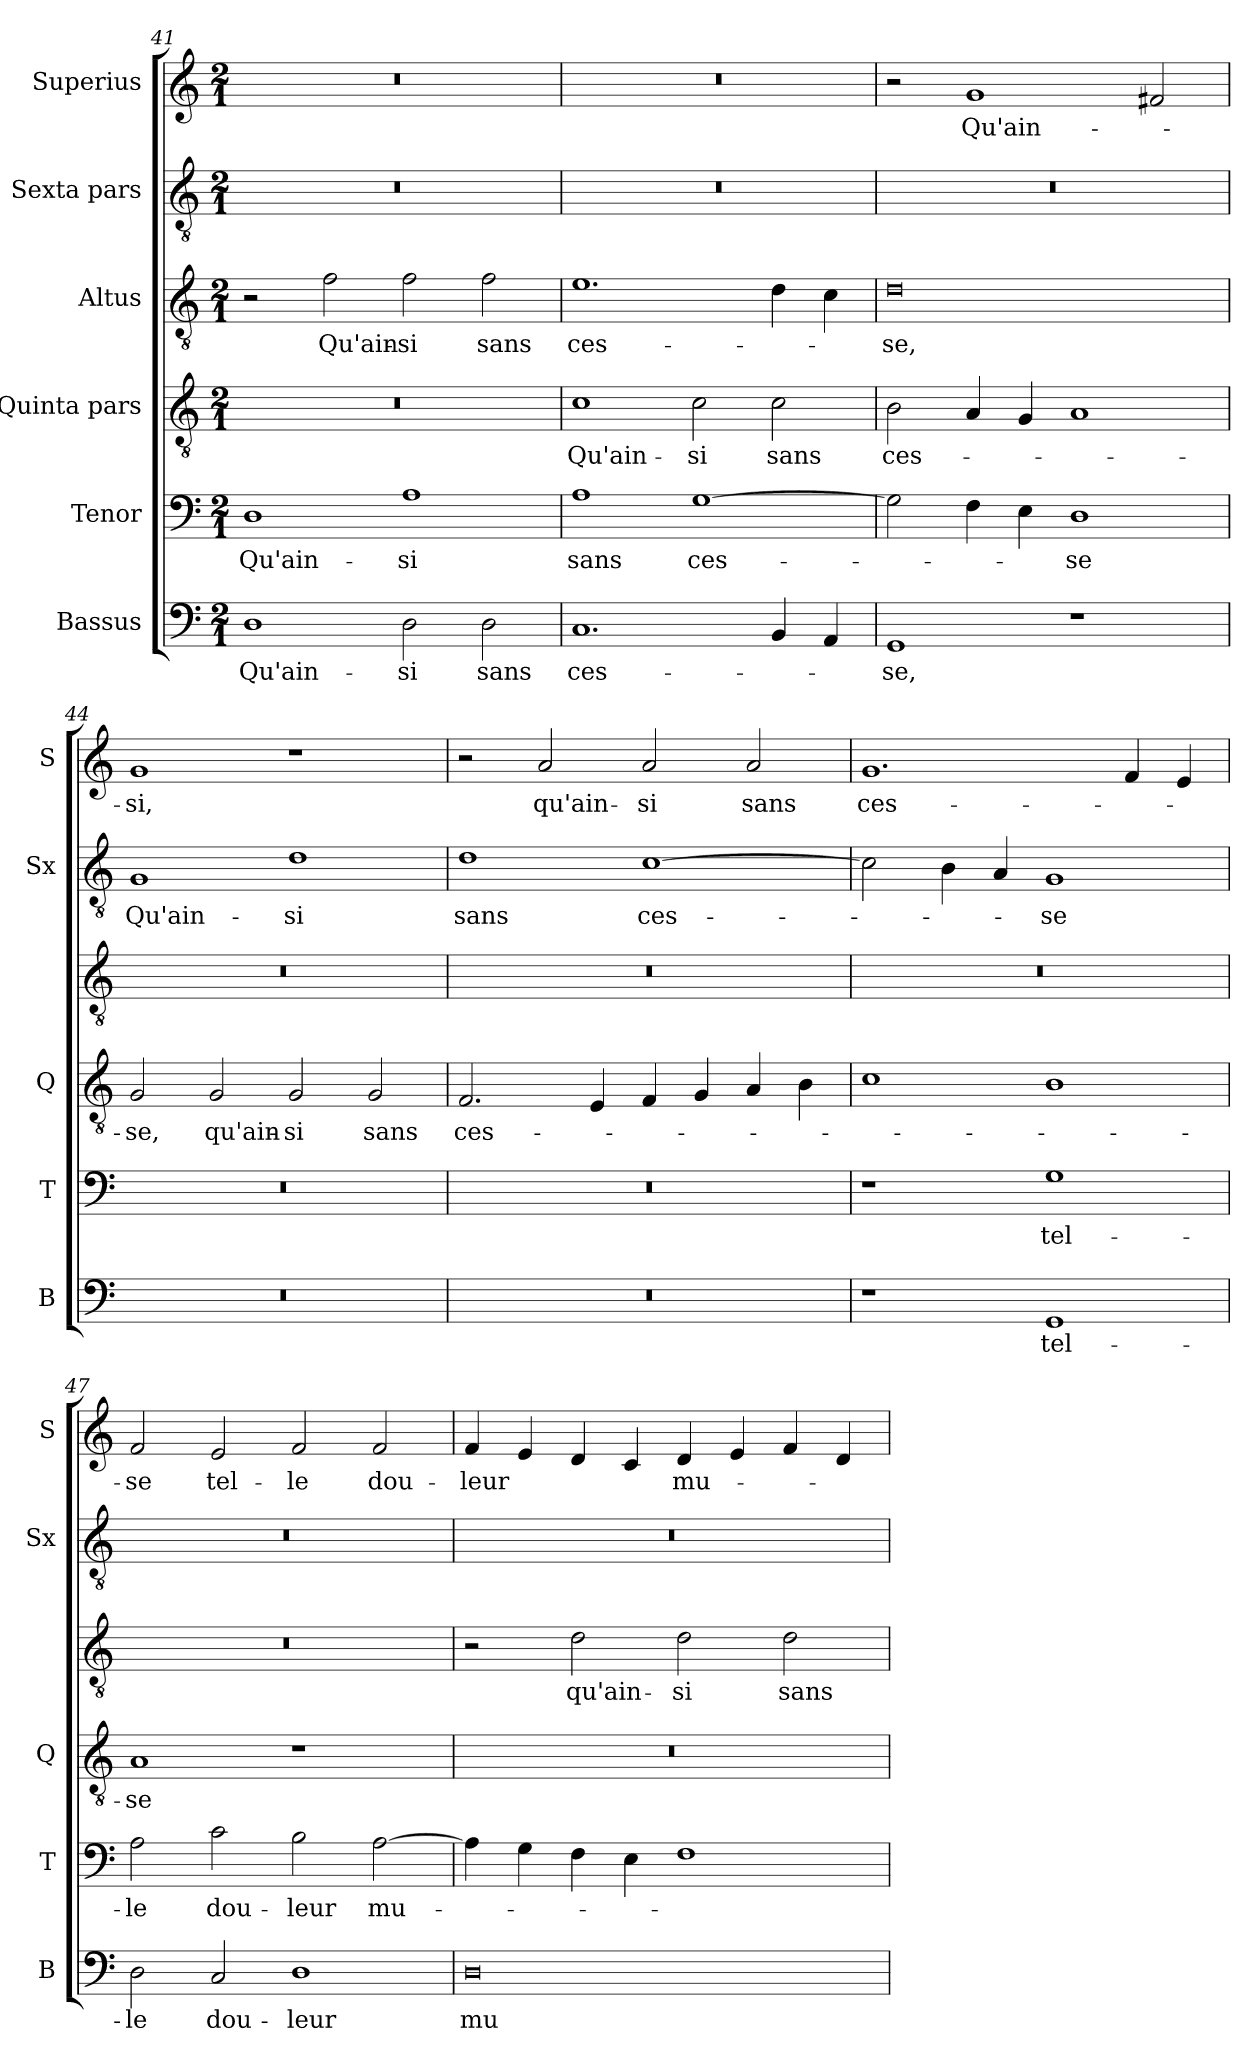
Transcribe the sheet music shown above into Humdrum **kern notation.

**kern	**text	**kern	**text	**kern	**text	**kern	**text	**kern	**text	**kern	**text
*part6	*part6	*part5	*part5	*part4	*part4	*part3	*part3	*part2	*part2	*part1	*part1
*staff6	*staff6	*staff5	*staff5	*staff4	*staff4	*staff3	*staff3	*staff2	*staff2	*staff1	*staff1
*I"Bassus	*	*I"Tenor	*	*I"Quinta pars	*	*I"Altus	*	*I"Sexta pars	*	*I"Superius	*
*I'B	*	*I'T	*	*I'Q	*	*	*	*I'Sx	*	*I'S	*
*clefF4	*	*clefF4	*	*clefGv2	*	*clefGv2	*	*clefGv2	*	*clefG2	*
*k[]	*	*k[]	*	*k[]	*	*k[]	*	*k[]	*	*k[]	*
*M2/1	*	*M2/1	*	*M2/1	*	*M2/1	*	*M2/1	*	*M2/1	*
=41	=41	=41	=41	=41	=41	=41	=41	=41	=41	=41	=41
1D	Qu'ain-	1D	Qu'ain-	0r	.	2r	.	0r	.	0r	.
.	.	.	.	.	.	2f\	Qu'ain-	.	.	.	.
2D\	-si	1A	-si	.	.	2f\	-si	.	.	.	.
2D\	sans	.	.	.	.	2f\	sans	.	.	.	.
=42	=42	=42	=42	=42	=42	=42	=42	=42	=42	=42	=42
1.C	ces-	1A	sans	1c	Qu'ain-	1.e	ces-	0r	.	0r	.
.	.	[1G	ces-	2c\	-si	.	.	.	.	.	.
4BB/	.	.	.	2c\	sans	4d\	.	.	.	.	.
4AA/	.	.	.	.	.	4c\	.	.	.	.	.
=43	=43	=43	=43	=43	=43	=43	=43	=43	=43	=43	=43
1GG	-se,	2G\]	.	2B\	ces-	0d	-se,	0r	.	2r	.
.	.	4F\	.	4A/	.	.	.	.	.	1g	Qu'ain-
.	.	4E\	.	4G/	.	.	.	.	.	.	.
1r	.	1D	-se	1A	.	.	.	.	.	.	.
.	.	.	.	.	.	.	.	.	.	2f#X/	.
=44	=44	=44	=44	=44	=44	=44	=44	=44	=44	=44	=44
0r	.	0r	.	2G/	-se,	0r	.	1G	Qu'ain-	1g	-si,
.	.	.	.	2G/	qu'ain-	.	.	.	.	.	.
.	.	.	.	2G/	-si	.	.	1d	-si	1r	.
.	.	.	.	2G/	sans	.	.	.	.	.	.
=45	=45	=45	=45	=45	=45	=45	=45	=45	=45	=45	=45
0r	.	0r	.	2.F/	ces-	0r	.	1d	sans	2r	.
.	.	.	.	.	.	.	.	.	.	2a/	qu'ain-
.	.	.	.	4E/	.	.	.	.	.	.	.
.	.	.	.	4F/	.	.	.	[1c	ces-	2a/	-si
.	.	.	.	4G/	.	.	.	.	.	.	.
.	.	.	.	4A/	.	.	.	.	.	2a/	sans
.	.	.	.	4B\	.	.	.	.	.	.	.
=46	=46	=46	=46	=46	=46	=46	=46	=46	=46	=46	=46
1r	.	1r	.	1c	.	0r	.	2c\]	.	1.g	ces-
.	.	.	.	.	.	.	.	4B\	.	.	.
.	.	.	.	.	.	.	.	4A/	.	.	.
1GG	tel-	1G	tel-	1B	.	.	.	1G	-se	.	.
.	.	.	.	.	.	.	.	.	.	4f/	.
.	.	.	.	.	.	.	.	.	.	4e/	.
=47	=47	=47	=47	=47	=47	=47	=47	=47	=47	=47	=47
2D\	-le	2A\	-le	1A	-se	0r	.	0r	.	2f/	-se
2C/	dou-	2c\	dou-	.	.	.	.	.	.	2e/	tel-
1D	-leur	2B\	-leur	1r	.	.	.	.	.	2f/	-le
.	.	[2A\	mu-	.	.	.	.	.	.	2f/	dou-
=48	=48	=48	=48	=48	=48	=48	=48	=48	=48	=48	=48
0D	mu-	4A\]	.	0r	.	2r	.	0r	.	4f/	-leur
.	.	4G\	.	.	.	.	.	.	.	4e/	.
.	.	4F\	.	.	.	2d\	qu'ain-	.	.	4d/	.
.	.	4E\	.	.	.	.	.	.	.	4c/	.
.	.	1F	.	.	.	2d\	-si	.	.	4d/	mu-
.	.	.	.	.	.	.	.	.	.	4e/	.
.	.	.	.	.	.	2d\	sans	.	.	4f/	.
.	.	.	.	.	.	.	.	.	.	4d/	.
=	=	=	=	=	=	=	=	=	=	=	=
*-	*-	*-	*-	*-	*-	*-	*-	*-	*-	*-	*-
